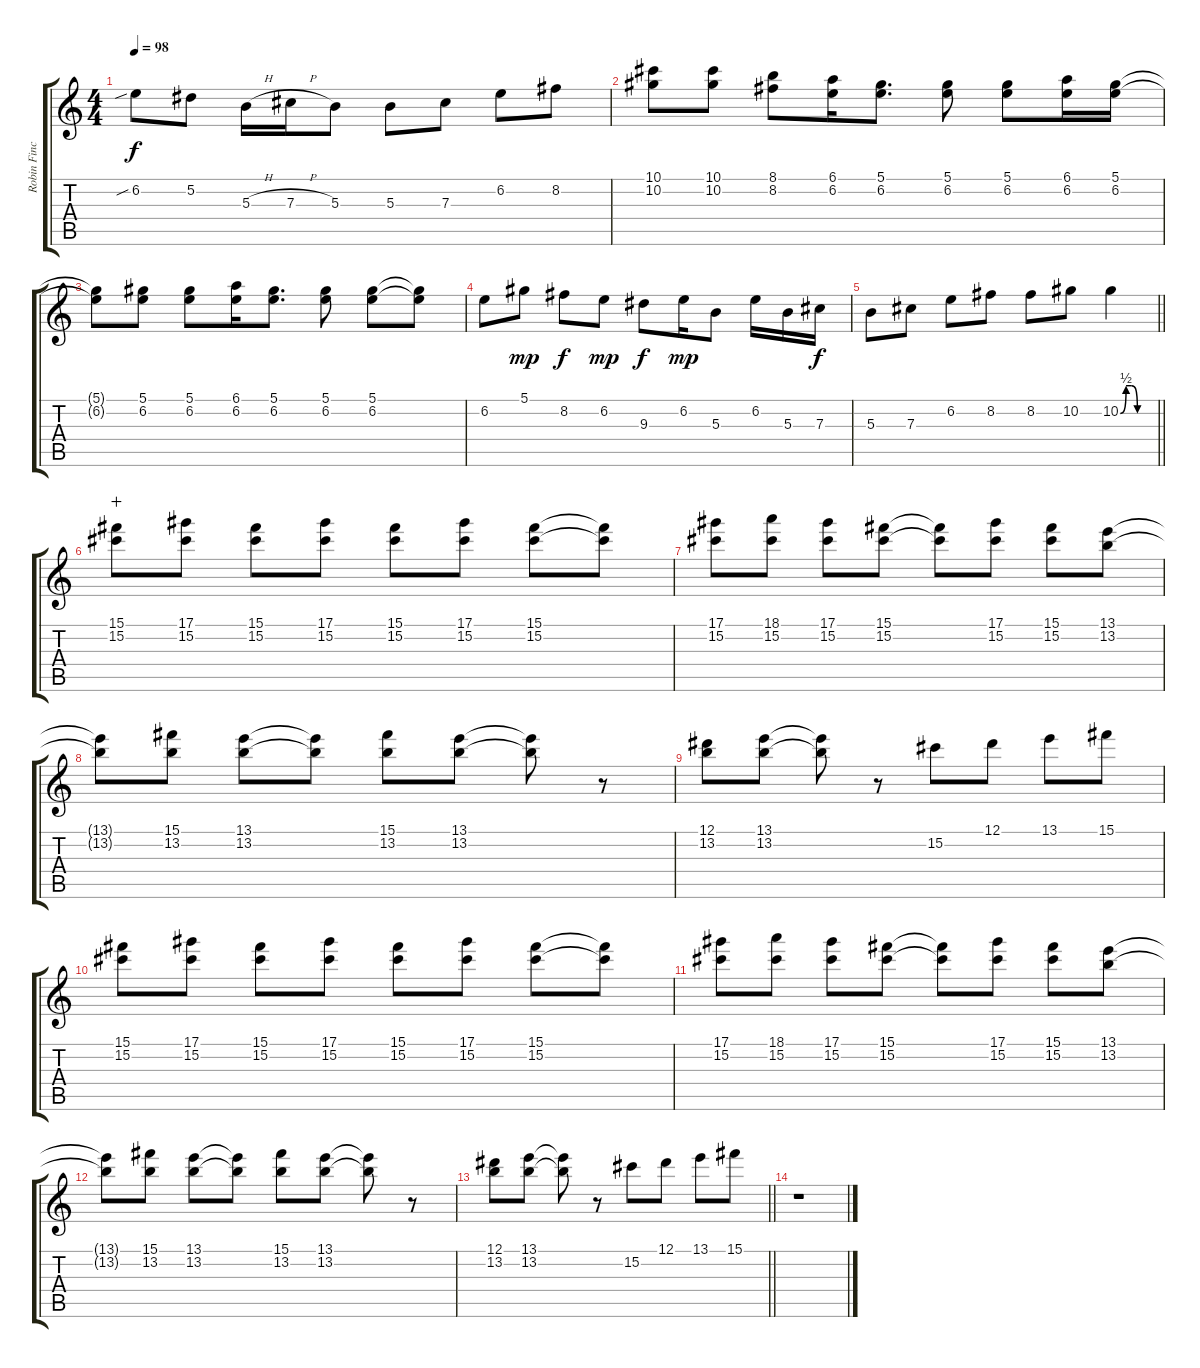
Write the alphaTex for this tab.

\track ("Robin Finck" "Robin Finc") {instrument distortionguitar}
\staff {score tabs}
\tuning (Eb4 Bb3 Gb3 Db3 Ab2 Db2) {hide}
\ts (4 4)
\tempo 98
\clef g2
\ks c
6.2{sib}.8{dy f} 5.2.8 5.3{h}.16 7.3{h}.16 5.3.8 5.3.8 7.3.8 6.2.8 8.2.8 |
(10.1 10.2).8 (10.1 10.2).8 (8.1 8.2).8 (6.1 6.2).16 (5.1 6.2).8{d} (5.1 6.2).8 (5.1 6.2).8 (6.1 6.2).16 (5.1 6.2).16 |
(5.1{t} 6.2{t}).8 (5.1 6.2).8 (5.1 6.2).8 (6.1 6.2).16 (5.1 6.2).8{d} (5.1 6.2).8 (5.1 6.2).8 (5.1{t} 6.2{t}).8 |
6.2.8 5.1.8{dy mp} 8.2.8{dy f} 6.2.8{dy mp} 9.3.8{dy f} 6.2.16{dy mp} 5.3.8 6.2.16 5.3.16 7.3.16{dy f} |
\barLineRight lightlight
5.3.8 7.3.8 6.2.8 8.2.8 8.2.8 10.2.8 10.2{be (custom 0 0 10 2 20 2 30 0 60 0)}.4 |
(15.1 15.2).8{wahc} (17.1 15.2).8 (15.1 15.2).8 (17.1 15.2).8 (15.1 15.2).8 (17.1 15.2).8 (15.1 15.2).8 (15.1{t} 15.2{t}).8 |
(17.1 15.2).8 (18.1 15.2).8 (17.1 15.2).8 (15.1 15.2).8 (15.1{t} 15.2{t}).8 (17.1 15.2).8 (15.1 15.2).8 (13.1 13.2).8 |
(13.1{t} 13.2{t}).8 (15.1 13.2).8 (13.1 13.2).8 (13.1{t} 13.2{t}).8 (15.1 13.2).8 (13.1 13.2).8 (13.1{t} 13.2{t}).8 r.8 |
(12.1 13.2).8 (13.1 13.2).8 (13.1{t} 13.2{t}).8 r.8 15.2.8 12.1.8 13.1.8 15.1.8 |
(15.1 15.2).8 (17.1 15.2).8 (15.1 15.2).8 (17.1 15.2).8 (15.1 15.2).8 (17.1 15.2).8 (15.1 15.2).8 (15.1{t} 15.2{t}).8 |
(17.1 15.2).8 (18.1 15.2).8 (17.1 15.2).8 (15.1 15.2).8 (15.1{t} 15.2{t}).8 (17.1 15.2).8 (15.1 15.2).8 (13.1 13.2).8 |
(13.1{t} 13.2{t}).8 (15.1 13.2).8 (13.1 13.2).8 (13.1{t} 13.2{t}).8 (15.1 13.2).8 (13.1 13.2).8 (13.1{t} 13.2{t}).8 r.8 |
\barLineRight lightlight
(12.1 13.2).8 (13.1 13.2).8 (13.1{t} 13.2{t}).8 r.8 15.2.8 12.1.8 13.1.8 15.1.8 |
r.1
